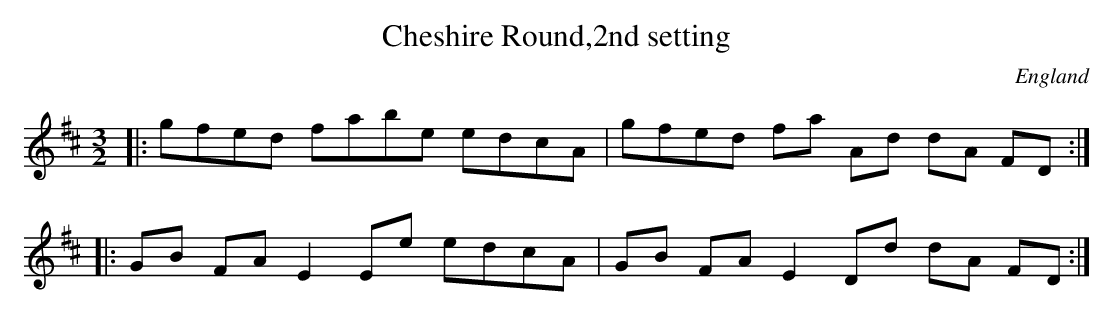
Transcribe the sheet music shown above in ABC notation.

X:1
T:Cheshire Round,2nd setting
M:3/2
L:1/8
K:D
|:gfed fabe edcA | gfed fa Ad dA FD ::
GB FA E2 Ee edcA | GB FA E2 Dd dA FD :|
